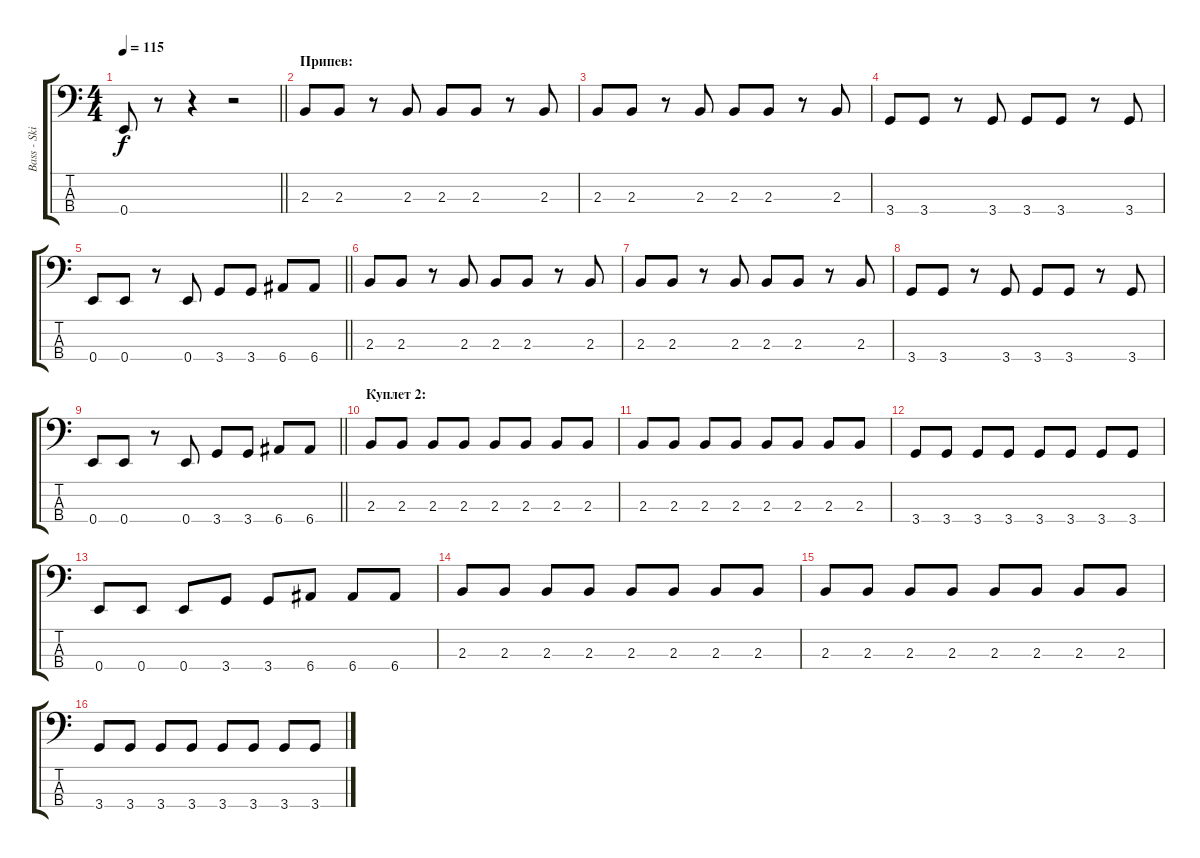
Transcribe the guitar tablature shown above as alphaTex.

\track ("Bass - Skinny" "Bass - Ski") {instrument electricbassfinger}
\staff {score tabs}
\tuning (G2 D2 A1 E1) {hide}
\ts (4 4)
\tempo 115
\clef f4
\barLineRight lightlight
\ks c
0.4.8{dy f} r.8 r.4 r.2 |
\section ("" "Припев:")
2.3.8 2.3.8 r.8 2.3.8 2.3.8 2.3.8 r.8 2.3.8 |
2.3.8 2.3.8 r.8 2.3.8 2.3.8 2.3.8 r.8 2.3.8 |
3.4.8 3.4.8 r.8 3.4.8 3.4.8 3.4.8 r.8 3.4.8 |
\barLineRight lightlight
0.4.8 0.4.8 r.8 0.4.8 3.4.8 3.4.8 6.4.8 6.4.8 |
2.3.8 2.3.8 r.8 2.3.8 2.3.8 2.3.8 r.8 2.3.8 |
2.3.8 2.3.8 r.8 2.3.8 2.3.8 2.3.8 r.8 2.3.8 |
3.4.8 3.4.8 r.8 3.4.8 3.4.8 3.4.8 r.8 3.4.8 |
\barLineRight lightlight
0.4.8 0.4.8 r.8 0.4.8 3.4.8 3.4.8 6.4.8 6.4.8 |
\section ("" "Куплет 2:")
2.3.8 2.3.8 2.3.8 2.3.8 2.3.8 2.3.8 2.3.8 2.3.8 |
2.3.8 2.3.8 2.3.8 2.3.8 2.3.8 2.3.8 2.3.8 2.3.8 |
3.4.8 3.4.8 3.4.8 3.4.8 3.4.8 3.4.8 3.4.8 3.4.8 |
0.4.8 0.4.8 0.4.8 3.4.8 3.4.8 6.4.8 6.4.8 6.4.8 |
2.3.8 2.3.8 2.3.8 2.3.8 2.3.8 2.3.8 2.3.8 2.3.8 |
2.3.8 2.3.8 2.3.8 2.3.8 2.3.8 2.3.8 2.3.8 2.3.8 |
3.4.8 3.4.8 3.4.8 3.4.8 3.4.8 3.4.8 3.4.8 3.4.8
